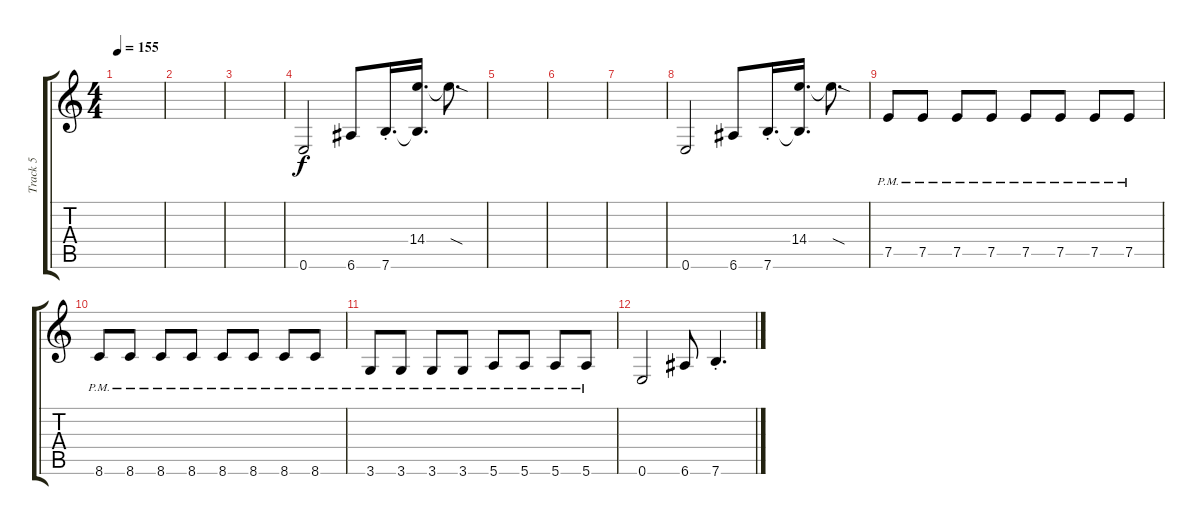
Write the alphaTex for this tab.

\track ("Track 5" "Track 5") {instrument distortionguitar}
\staff {score tabs}
\tuning (E4 B3 G3 D3 A2 E2) {hide}
\ts (4 4)
\tempo 155
\clef g2
\ks c
|
|
|
0.6.2 6.6.8 7.6{st}.16{d} (14.4 7.6{t}).16{d} 14.4{sod t}.8{d} |
|
|
|
0.6.2 6.6.8 7.6{st}.16{d} (14.4 7.6{t}).16{d} 14.4{sod t}.8{d} |
7.5{pm}.8 7.5{pm}.8 7.5{pm}.8 7.5{pm}.8 7.5{pm}.8 7.5{pm}.8 7.5{pm}.8 7.5{pm}.8 |
8.6{pm}.8 8.6{pm}.8 8.6{pm}.8 8.6{pm}.8 8.6{pm}.8 8.6{pm}.8 8.6{pm}.8 8.6{pm}.8 |
3.6{pm}.8 3.6{pm}.8 3.6{pm}.8 3.6{pm}.8 5.6{pm}.8 5.6{pm}.8 5.6{pm}.8 5.6{pm}.8 |
0.6.2 6.6.8 7.6{st}.4{d}
